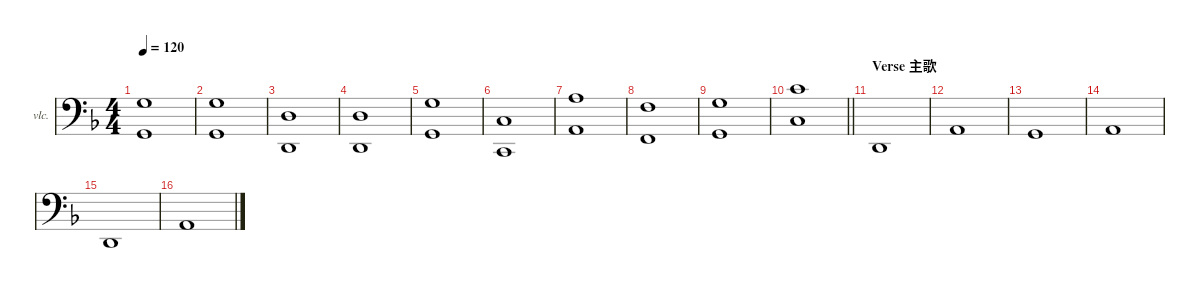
\defaultSystemsLayout 4
\hideDynamics
\bracketExtendMode nobrackets
\firstSystemTrackNameOrientation horizontal
\track ("Cello" "vlc.") {instrument cello}
\staff {score}
\tuning (A3 D3 G2 C2)
\ts (4 4)
\tempo 120
\clef f4
\ks dminor
(0.3{acc forcenatural} 5.2{acc forcenatural}).1{dy mf} |
(0.3{acc forcenatural} 5.2{acc forcenatural}).1 |
(2.4{acc forcenatural} 0.2{acc forcenatural}).1 |
(0.2{acc forcenatural} 2.4{acc forcenatural}).1 |
(0.3{acc forcenatural} 5.2{acc forcenatural}).1 |
(5.3{acc forcenatural} 0.4{acc forcenatural}).1 |
(2.3{acc forcenatural} 0.1{acc forcenatural}).1 |
(3.2{acc forcenatural} 5.4{acc forcenatural}).1 |
(0.3{acc forcenatural} 5.2{acc forcenatural}).1 |
\barLineRight lightlight
(5.3{acc forcenatural} 3.1{acc forcenatural}).1 |
\section ("" "Verse 主歌")
2.4{acc forcenatural}.1 |
-5.2{acc forcenatural}.1 |
0.3{acc forcenatural}.1 |
-5.2{acc forcenatural}.1 |
2.4{acc forcenatural}.1 |
-5.2{acc forcenatural}.1
